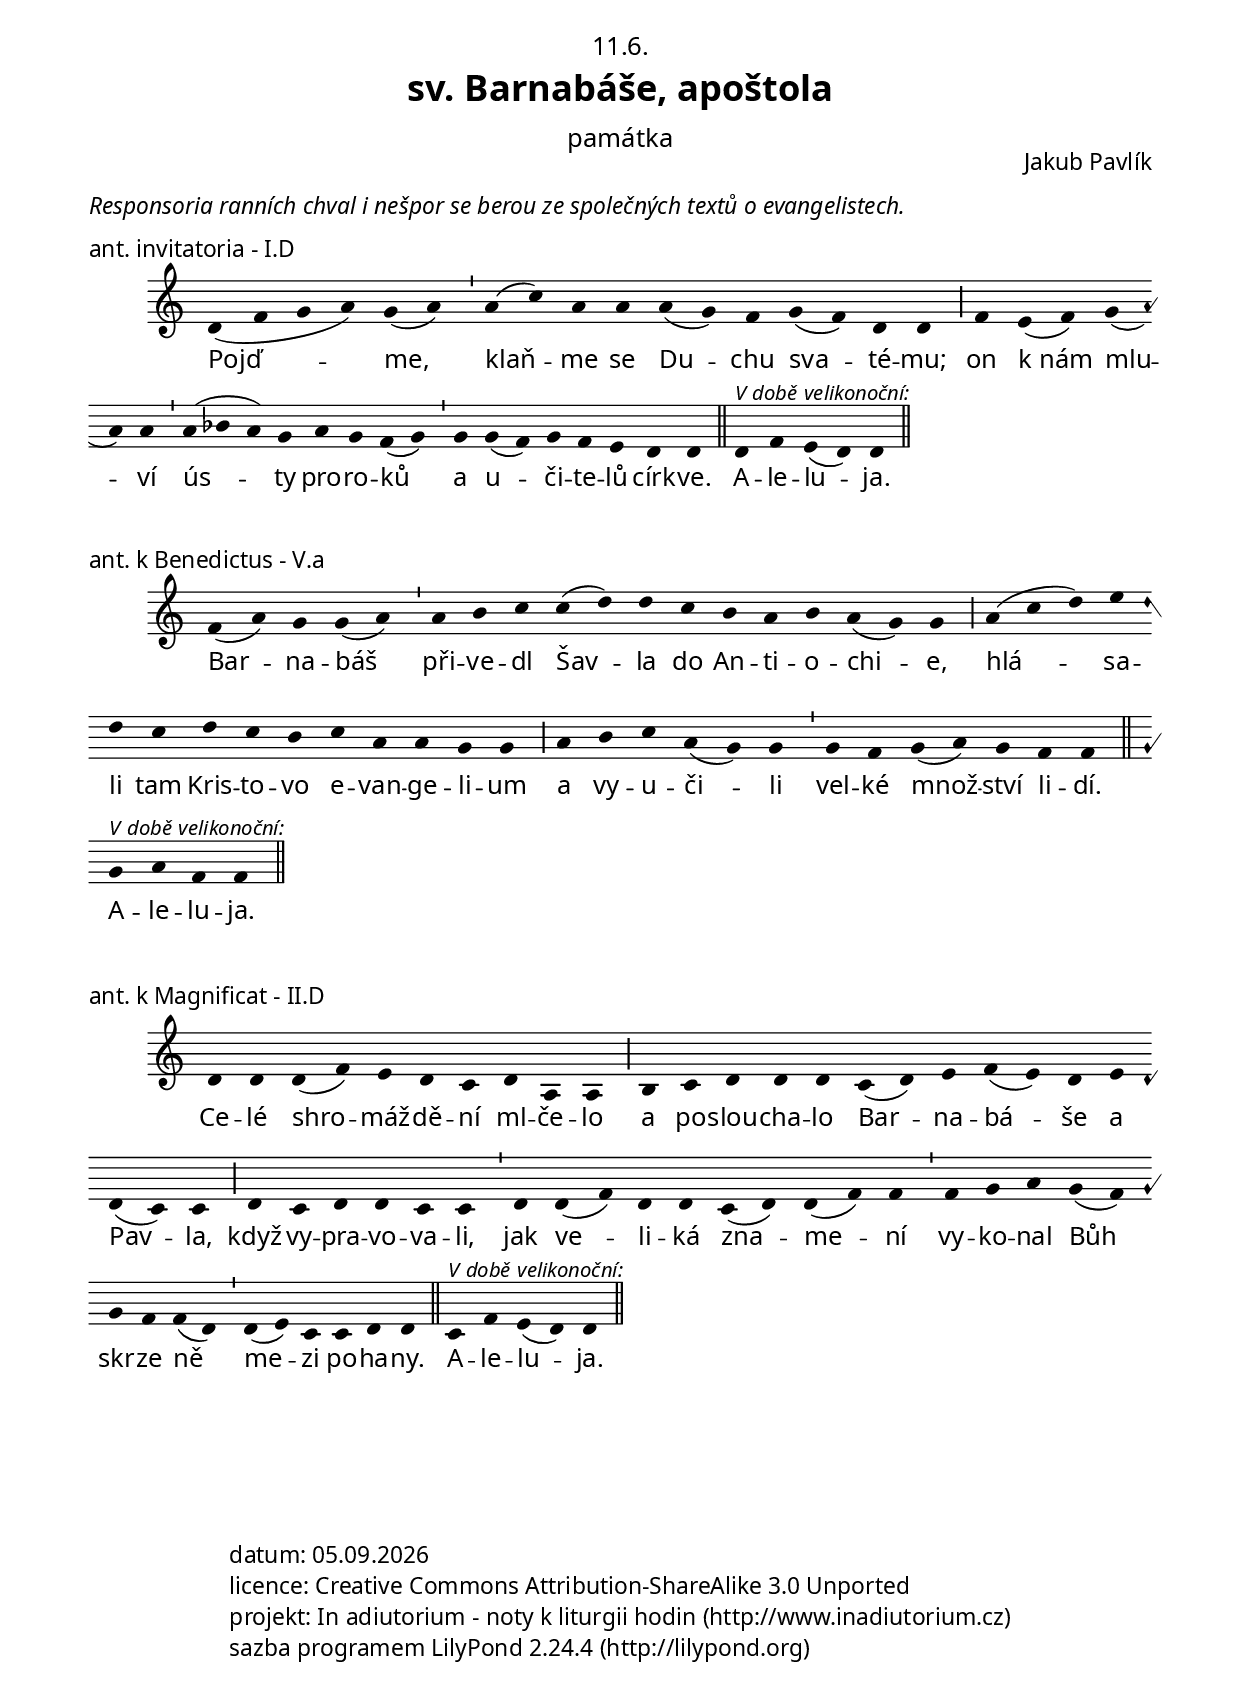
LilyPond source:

\version "2.15.37"

\include "../spolecne.ly"

\header {
  title = \markup\titleSvatek
            "sv. Barnabáše, apoštola"
            památka
            11.6.
  composer = "Jakub Pavlík"
}

\markup\justify\italic{
  Responsoria ranních chval i nešpor se berou
  ze společných textů o evangelistech.
}

\score {
  \relative c' {
    \choralniRezim
    d( f g a) g( a) \barMin
    a( c) a a a( g) f g( f) d d \barMaior
    f e( f) g( a) a \barMin
    a( bes a) g a g f( g) \barMin g g( f) g f e d d \barFinalis

    d^\markup\rubrVelikAleluja f e( d) d \barFinalis
  }
  \addlyrics {
    Pojď -- me,
    klaň -- me se Du -- chu sva -- té -- mu;
    on k_nám mlu -- ví
    ús -- ty pro -- ro -- ků a u -- či -- te -- lů círk -- ve.

    A -- le -- lu -- ja.
  }
  \header {
    quid = "ant. invitatoria"
    modus = "I"
    differentia = "D"
    psalmus = ""
    placet = "_učitelů_ je jaksi nepřirozené"
    id = ""
    piece = \markup {\sestavTitulekBezZalmu}
  }
}

\score {
  \relative c' {
    \choralniRezim
    f4( a) g g( a) \barMin a b c c( d) d c b a b a( g) g \barMaior
    a( c d) e d c d c b c a a g g \barMaior
    a b c a( g) g \barMin g f g( a) g f f \barFinalis

    g^\markup\rubrVelikAleluja a f f \barFinalis
  }
  \addlyrics {
    Bar -- na -- báš při -- ve -- dl Šav -- la do An -- ti -- o -- chi -- e,
    % hlá -- sa -- li v_té -- to cír -- kev -- ní ob -- ci Kris -- to -- vo e -- van -- ge -- li -- um
    % a vy -- u -- či -- li tam vel -- ké množ -- ství li -- dí.
    hlá -- sa -- li tam Kris -- to -- vo e -- van -- ge -- li -- um
    a vy -- u -- či -- li vel -- ké množ -- ství li -- dí.

    A -- le -- lu -- ja.
  }
  \header {
    quid = "ant. k Benedictus"
    modus = "V"
    differentia = "a"
    psalmus = ""
    id = ""
    piece = \markup {\sestavTitulekBezZalmu}
  }
}

\score {
  \relative c' {
    \choralniRezim
    d4 d d( f) e d c d a a \barMaior
    b c d d d c( d) e f( e) d e d( c) c \barMaior
    d c d d c c \barMin
    d d( f) d d c( d) d( f) f \barMin f g a g( f) g f f( d) \barMin
    d( e) c c d d \barFinalis

    c^\markup\rubrVelikAleluja f e( d) d \barFinalis
  }
  \addlyrics {
    Ce -- lé shro -- máž -- dě -- ní ml -- če -- lo
    a po -- slou -- cha -- lo Bar -- na -- bá -- še a Pav -- la,
    když vy -- pra -- vo -- va -- li,
    jak ve -- li -- ká zna -- me -- ní vy -- ko -- nal Bůh skr -- ze ně
    me -- zi po -- ha -- ny.

    A -- le -- lu -- ja.
  }
  \header {
    quid = "ant. k Magnificat"
    modus = "II"
    differentia = "D"
    psalmus = ""
    placet = "když nejde rozdělit logicky, přesto rozdělit udýchatelně"
    id = ""
    piece = \markup {\sestavTitulekBezZalmu}
  }
}